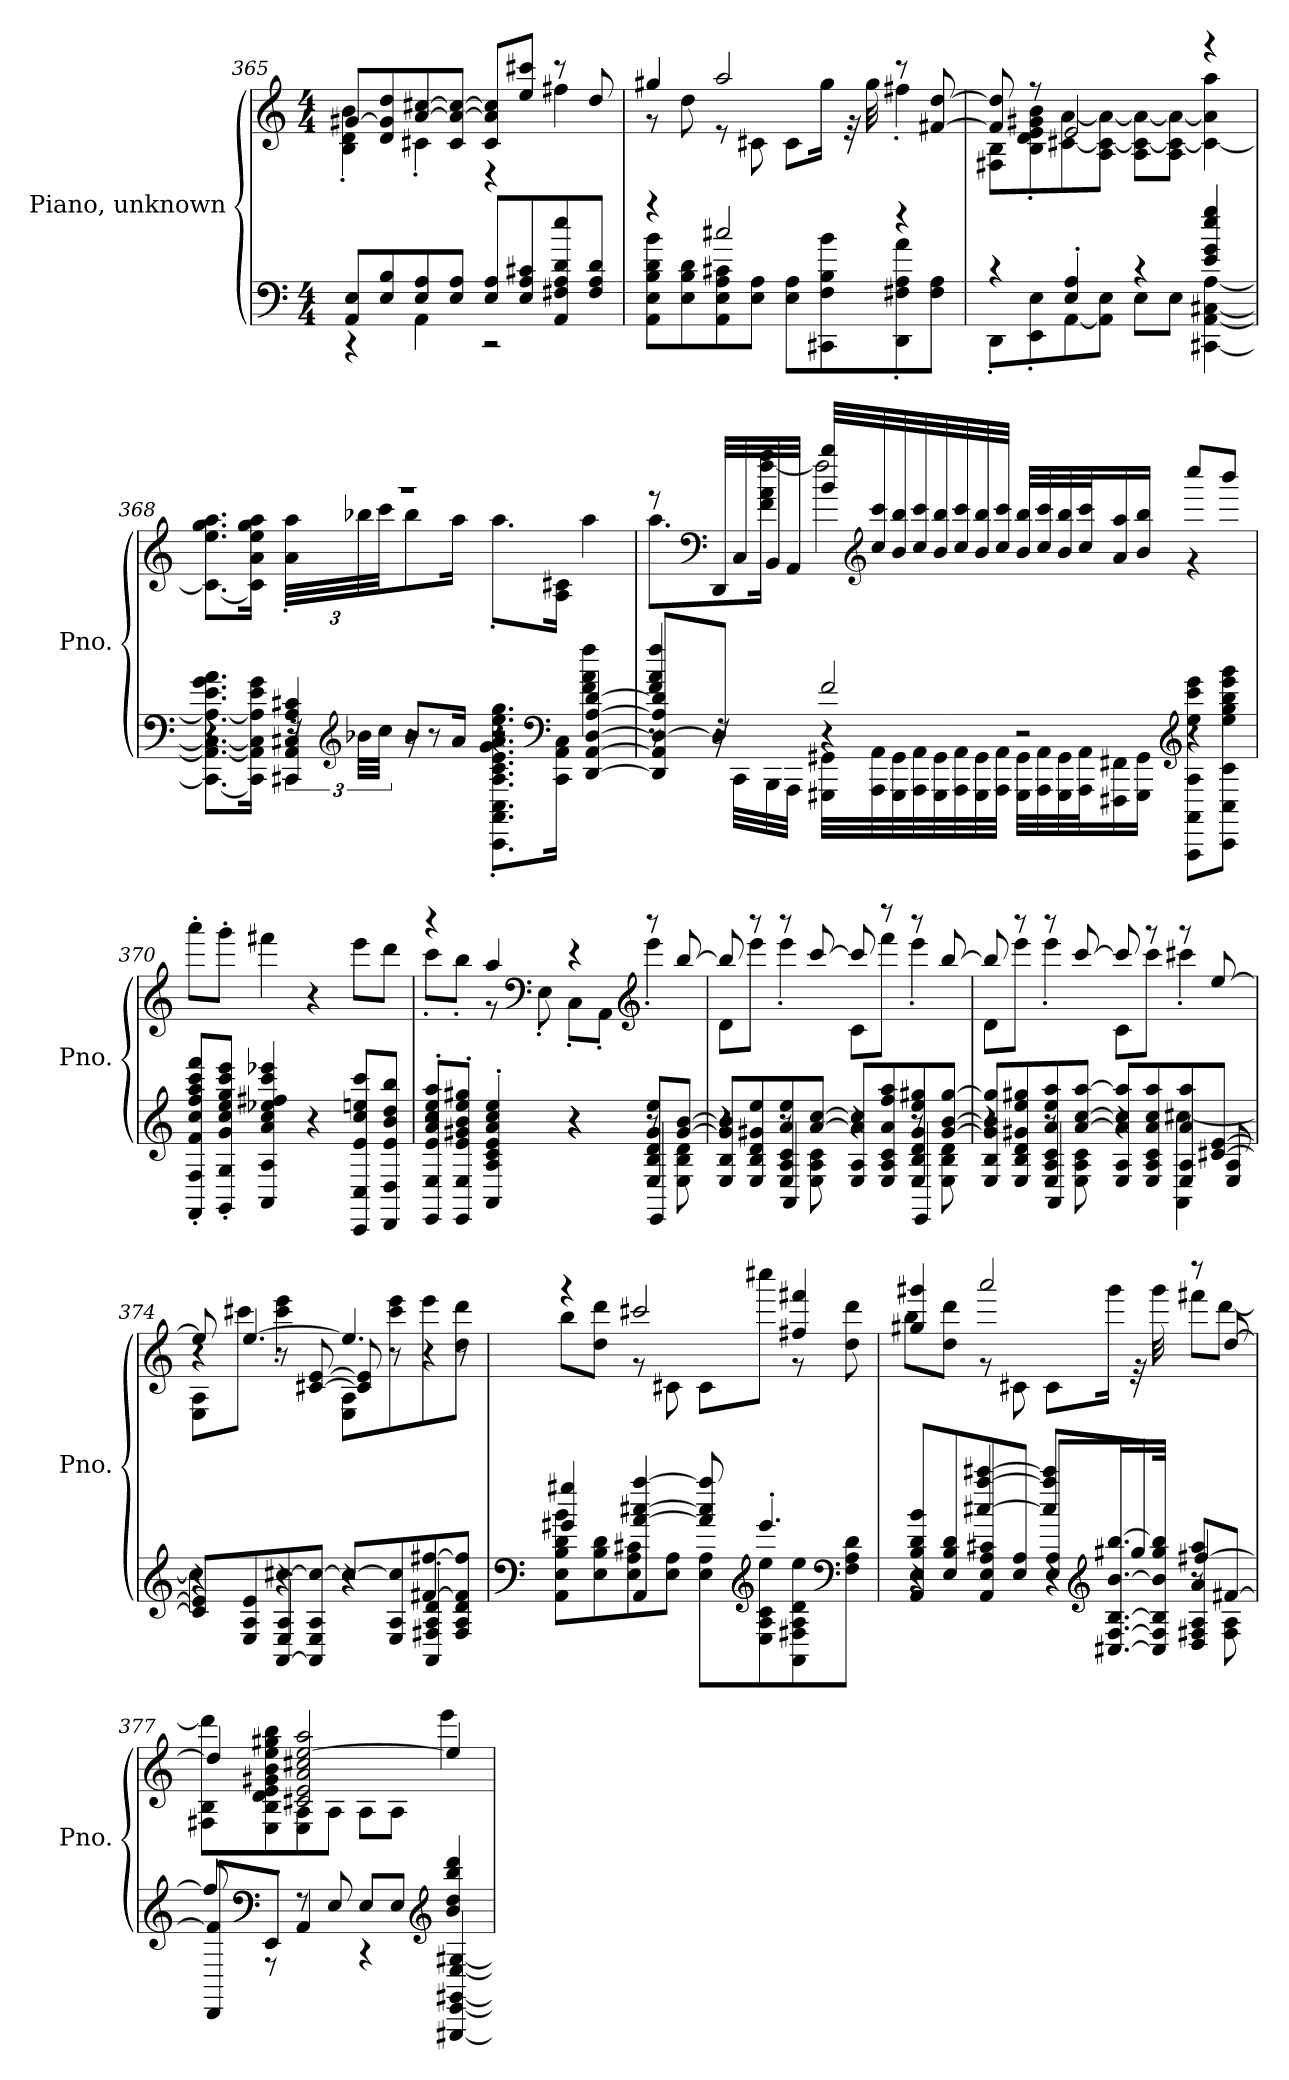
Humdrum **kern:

**kern	**kern
*part1	*part1
*staff2	*staff1
*I"Piano, unknown	*
*I'Pno.	*
!!LO:LB:g=z
*clefF4	*clefG2
*k[]	*k[]
*M4/4	*M4/4
=365	=365
*^	*^
8AA/ 8E/L	4r	[8g#X/L	4B\' 4d\' 4b\'
8E/ 8B/	.	8d/ 8g#/] 8dd/	.
8E/ 8A/	4AA\	[8a/ [8cc#X/	4c#X'\
8E/ 8A/J	.	8c#/ 8a/_ 8cc#/_J	.
8E/ 8A/L	2r	8c#/ 8a/] 8cc#/]L	4r
8E/ 8A/ 8c#X/	.	8ee/ 8ccc#X/J	.
8AA/ 8F#X/ 8A/ 8d/ 8ee/	.	8r	4ff#X\
8F#/ 8A/ 8d/J	.	8dd/	.
=366	=366	=366	=366
4r	8AA\ 8E\ 8B\ 8d\ 8b\L	4gg#X/	8r
.	8E\ 8B\ 8d\	.	8dd\
2cc#X/	8AA\ 8E\ 8A\ 8c#X\	2aa/	8r
.	8E\ 8A\J	.	8c#X\
.	8E\ 8A\L	.	8c#\L
.	8CC#X\ 8F\ 8B\ 8b\	.	16gg#\Jk
.	.	.	32r
.	.	.	32gg#\
4r	8DD\' 8F#X\' 8A\' 8a\'	8r	4ff#X'\
.	8F#\ 8A\J	[8f#X/ [8dd/	.
=367	=367	=367	=367
4r	8DD'\L	8f#/] 8dd/]	8F#X\ 8B\L
.	8EE\' 8E\'	8r	8B\' 8d\' 8e\' 8g#X\' 8b\'
4E/' 4A/'	[8AA\	2e/	[8c#X\ [8a\
.	8AA\] 8E\J	.	8A\ 8c#\_ 8a\_J
4r	8E\L	.	8A\ 8c#\_ 8a\_L
.	8E\J	.	8A\ 8c#\_ 8a\_J
4e/ 4g/ 4ee/ 4gg/	[4CC#X\ [4AA\ [4C#X\ [4A\	4r	4c#\_ 4a\] 4aa\
!!LO:PB:g=z	!!
=368	=368	=368	=368
*	*^	*	*
4r	8.CC#\_ 8.AA\_ 8.C#\_ 8.A\_ 8.e\ 8.g\ 8.a\L	4r	1r	8.c#\_ 8.ee\ 8.gg\ 8.aa\L
.	16CC#\] 16AA\] 16C#\] 16A\] 16e\ 16g\Jk	.	.	16c#\] 16a\ 16ee\ 16gg\ 16aa\Jk
*	*	*	*	*Xbrackettup
16r	48r	4CC#X/ 4AA/ 4C#X/ 4A/ 4c#X/	.	48a\' 48aa\'LLL
*clefG2	*	*	*	*
.	48b-X\LLL	.	.	48bb-X\
.	48cc\JJJ	.	.	48ccc\JJ
8b-/L	16r	.	.	8bb-\
.	8r	.	.	.
16a/Jk	.	.	.	16aa\Jk
2r	8.CC#\' 8.AA\' 8.C#\' 8.A\' 8.c#\' 8.e\' 8.g\' 8.a\' 8.ee\' 8.gg\'L	4r	.	8.aa'\L
*clefF4	*	*	*	*
.	16CC#\ 16AA\ 16C#\Jk	.	.	16A\ 16c#X\Jk
.	4f\ 4a\ 4ff\	[4DD/ [4AA/ [4D/ [4A/ [4d/	.	4aa\
!!LO:LB:g=z	!!
=369	=369	=369	=369	=369
4f/ 4a/ 4ff/	8r	8DD/] 8AA/] 8D/_ 8A/] 8d/]L	8r	8.aa\L
*	*	*	*clefF4	*
.	32r	8D/J]	32DD/LLL	.
.	32CC\LLL	.	32C/	.
.	32BBB\	.	32BB/	16f\ 16a\ [16ff\ 16aa\Jk
.	32AAA\JJJ	.	32AA/JJJ	.
2f/	32GGG#X\ 32GG#X\LLL	4r	32b/ 32bb/LLL	2ff\]
*	*	*	*clefG2	*
.	32AAA\ 32AA\	.	32cc/ 32ccc/	.
.	32GGG#\ 32GG#\	.	32b/ 32bb/	.
.	32AAA\ 32AA\	.	32cc/ 32ccc/	.
.	32GGG#\ 32GG#\	.	32b/ 32bb/	.
.	32AAA\ 32AA\	.	32cc/ 32ccc/	.
.	32GGG#\ 32GG#\	.	32b/ 32bb/	.
.	32AAA\ 32AA\JJJ	.	32cc/ 32ccc/JJJ	.
.	32GGG#\ 32GG#\LLL	2r	32b/ 32bb/LLL	.
.	32AAA\ 32AA\	.	32cc/ 32ccc/	.
.	32GGG#\ 32GG#\	.	32b/ 32bb/	.
.	32AAA\ 32AA\J	.	32cc/ 32ccc/J	.
.	16FFF#X\ 16FF#X\	.	16a/ 16aa/	.
.	16GGG#\ 16GG#\JJ	.	16b/ 16bb/JJ	.
*clefG2	*	*	*	*
4r	8AAA\ 8AA\ 8A\ 8ee\ 8ccc\ 8eee\L	.	8cccc/L	4r
.	8CC\ 8C\ 8c\ 8ee\ 8gg\ 8bb\ 8eee\ 8ggg\J	.	8bbb/J	.
*v	*v	*v	*	*
*	*v	*v
=370	=370
8FF/' 8F/' 8f/' 8cc/' 8ff/' 8aa/' 8ccc/' 8fff/'L	8aaa'\L
8GG/' 8G/' 8g/' 8cc/' 8ee/' 8gg/' 8ccc/' 8eee/'J	8ggg'\J
4AA/ 4A/ 4a/ 4cc/ 4ee-X/ 4ff#X/ 4ccc/ 4eee-X/	4fff#X\
4r	4r
8CC/ 8C/ 8e/ 8cc/ 8een/ 8ccc/L	8eee\L
8DD/ 8D/ 8e/ 8b/ 8dd/ 8bb/J	8ddd\J
!!LO:LB:g=z
=371	=371
*^	*^
*	*^	*	*
8EE/' 8E/' 8e/' 8a/' 8cc/' 8ee/' 8aa/'L	2r	2r	4r	8ccc'\L
8EE/' 8E/' 8e/' 8g#X/' 8b/' 8ee/' 8gg#X/'J	.	.	.	8bb'\J
4AA/' 4A/' 4c/' 4e/' 4a/' 4cc/' 4ee/'	.	.	4aa/	8r
*	*	*	*clefF4	*
.	.	.	.	8E'\
4r	4r	4r	4r	8C'\L
.	.	.	.	8AA'\J
*	*	*	*clefG2	*
8E/ 8B/ 8d/ 8g#/ 8ee/L	8r	4EE/	8r	4eee'\
[8g#/ [8b/J	8E\ 8B\ 8d\	.	[8bb/	.
=372	=372	=372	=372	=372
8E/ 8B/ 8g#/] 8b/]L	4r	4r	8bb/]	8d\L
8E/ 8B/ 8d/ 8g#X/ 8ee/	.	.	8r	8eee\J
8E/ 8A/ 8c/ 8a/ 8ee/	8r	4AA/	8r	4eee'\
[8a/ [8cc/J	8E\ 8A\ 8c\	.	[8ccc/	.
8E/ 8A/ 8a/] 8cc/]L	4r	4r	8ccc/]	8c\L
8E/ 8A/ 8c/ 8a/ 8ff/ 8aa/	.	.	8r	8fff\J
8E/ 8B/ 8d/ 8g#/ 8ee/ 8gg#X/	8r	4EE/	8r	4eee'\
[8g#/ [8b/ [8gg#/J	8E\ 8B\ 8d\	.	[8bb/	.
=373	=373	=373	=373	=373
8E/ 8B/ 8g#/] 8b/] 8gg#/]L	4r	4r	8bb/]	8d\L
8E/ 8B/ 8d/ 8g#X/ 8ee/ 8gg#X/	.	.	8r	8eee\J
8E/ 8A/ 8c/ 8a/ 8ee/ 8aa/	8r	4AA/	8r	4eee'\
[8a/ [8cc/ [8aa/J	8E\ 8A\ 8c\	.	[8ccc/	.
8E/ 8A/ 8a/] 8cc/] 8aa/]L	4r	4r	8ccc/]	8c\L
8E/ 8A/ 8c/ 8a/ 8cc/ 8aa/	.	.	8r	8ccc\J
8E/ 8A/ 8a/ 8aa/	4AA\ [4cc#X\	8r	8r	4ccc#X'\
[8c#X/ [8e/J	.	8E/ 8A/	[8ee/	.
!!LO:LB:g=z
=374	=374	=374	=374	=374
*	*	*	*	*^
8c#/] 8e/]L	4cc#\]	4r	8ee/]	8E\ 8A\L	4r
8E/ 8A/ 8e/	.	.	[4.ee/	8ccc#X\J	.
[8AA/ [8cc#X/	4r	4E/' 4A/'	.	4ccc#\' 4eee\'	8r
8AA/] 8E/ 8A/ 8cc#/_J	.	.	.	.	[8c#X/ [8e/
8cc#/L_	2r	4r	4.ee/]	8E\ 8A\L	8c#/] 8e/]
8E/ 8A/ 8cc#/]	.	.	.	8ccc#\ 8eee\	8r
[8f#X/ [8ff#X/	.	4AA/' 4F#X/' 4A/' 4d/'	.	8eee\	4r
8F#/ 8A/ 8d/ 8f#/] 8ff#/]J	.	.	8r	8dd\ 8ddd\J	.
*v	*v	*v	*	*	*
*	*v	*v	*v
=375	=375
*clefF4	*
*^	*^
4g#X/ 4gg#X/	8AA\ 8E\ 8B\ 8d\ 8b\L	4r	8bb\L
.	8E\ 8B\ 8d\	.	8dd\ 8ddd\J
4AA/ [4a/ [4cc#X/ [4aa/	8E\ 8A\ 8c#X\	2ccc#X/	8r
.	8E\ 8A\J	.	8c#X\
8a/] 8cc#/] 8aa/]	8E\ 8A\L	.	8c#\L
*clefG2	*	*	*
4.eee'/	8E\ 8A\ 8c#\ 8ee\	.	8cccc#X\J
.	8AA\ 8F#X\ 8A\ 8d\ 8ee\	4ff#X/ 4fff#X/	8r
*clefF4	*	*	*
.	8F#\ 8A\ 8d\J	.	8dd\ 8ddd\
!!LO:LB:g=z	!!
=376	=376	=376	=376
*	*^	*	*
8AA/ 8E/ 8B/ 8d/ 8b/L	2r	4r	4gg#X/ 4ggg#X/	8bb\L
8E/ 8B/ 8d/	.	.	.	8dd\ 8ddd\J
8AA/ 8E/ 8A/ 8c#X/	.	[4cc#X/ [4aa/ [4ccc#X/	2aaa/	8r
8E/ 8A/J	.	.	.	8c#X\
8E/ 8A/L	4r	8cc#/] 8aa/] 8ccc#/]L	.	8c#\L
*clefG2	*	*	*	*
[16.C#X/ [16.F/ [16.B/ [16.b/ [16.bb/L	.	8gg#X'/J	.	16ggg#\Jk
.	.	.	.	32r
32C#/] 32F/] 32B/] 32b/] 32gg#/ 32bb/]JJk	.	.	.	32ggg#\
8D/ 8F#X/ 8A/ 8a/ 8aa/L	8r	[4ff#X/	8r	8fff#X\L
[8f#X/J	8F#\ 8A\	.	[8dd/	[8ddd\J
*	*v	*v	*	*
=377	=377	=377	=377
8DD/ 8f#/]L	8ff#/]	4dd/]	8F#X\ 8B\ 8ddd\]L
*clefF4	*	*	*
8EE'/J	8r	.	8E\ 8B\ 8d\ 8e\ 8g#X\ 8b\ 8ee\ 8gg#X\ 8bb\
8r	4AA/	2c#X/ 2e/ 2a/ 2cc#X/ [2ee/ 2aa/	8E\ 8A\
8E/	.	.	8A\J
8E/L	4r	.	8A\L
8E/J	.	.	8A\J
*clefG2	*	*	*
4b/ 4dd/ 4bb/ 4ddd/	[4GGG#X/ [4EE/ [4GG#X/ [4E/ [4G#X/	4ee/]	4eee\
*v	*v	*	*
*	*v	*v
=	=
*-	*-
